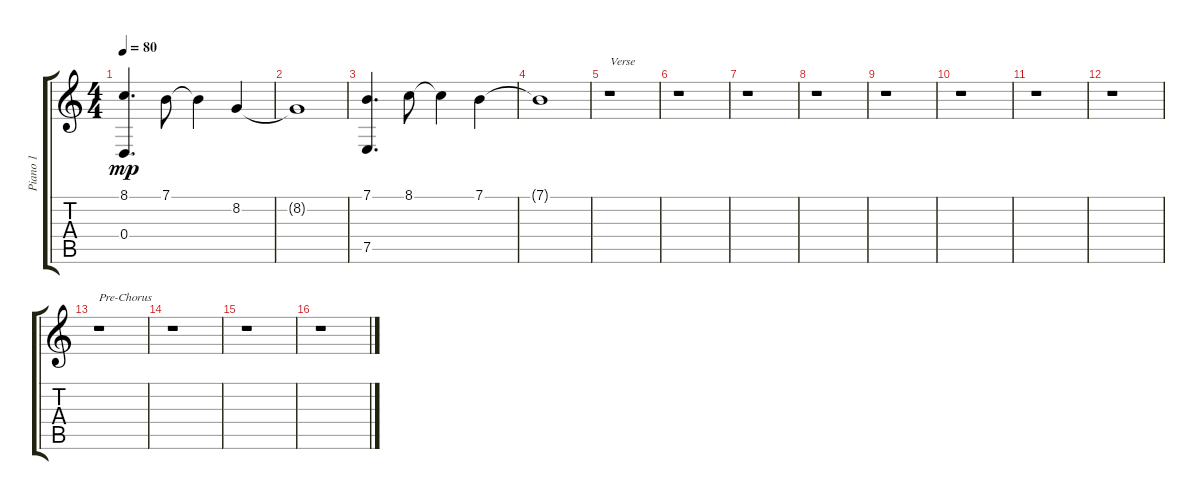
\track ("Piano 1" "Piano 1") {instrument acousticgrandpiano}
\staff {score tabs}
\tuning (E4 B3 G3 D3 A2 E2) {hide}
\ts (4 4)
\tempo 80
\clef g2
\ks c
(8.1 0.4).4{d dy mp} 7.1.8 7.1{t}.4 8.2.4 |
8.2{t}.1 |
(7.1 7.5).4{d} 8.1.8 8.1{t}.4 7.1.4 |
7.1{t}.1 |
r.1{txt "Verse"} |
r.1 |
r.1 |
r.1 |
r.1 |
r.1 |
r.1 |
r.1 |
r.1{txt "Pre-Chorus"} |
r.1 |
r.1 |
r.1
